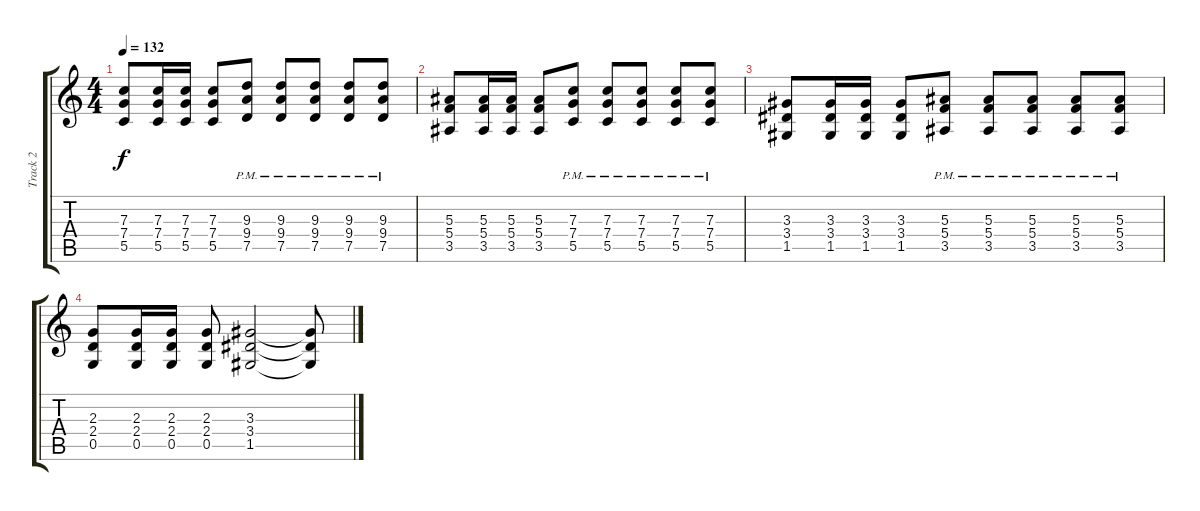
\track ("Track 2" "Track 2") {instrument distortionguitar}
\staff {score tabs}
\tuning (D4 A3 F3 C3 G2 C2) {hide}
\ts (4 4)
\tempo 132
\clef g2
\ks c
(7.3 7.4 5.5).8{dy f} (7.3 7.4 5.5).16 (7.3 7.4 5.5).16 (7.3 7.4 5.5).8 (9.3{pm} 9.4{pm} 7.5{pm}).8 (9.3{pm} 9.4{pm} 7.5{pm}).8 (9.3{pm} 9.4{pm} 7.5{pm}).8 (9.3{pm} 9.4{pm} 7.5{pm}).8 (9.3{pm} 9.4{pm} 7.5{pm}).8 |
(5.3 5.4 3.5).8 (5.3 5.4 3.5).16 (5.3 5.4 3.5).16 (5.3 5.4 3.5).8 (7.3{pm} 7.4{pm} 5.5{pm}).8 (7.3{pm} 7.4{pm} 5.5{pm}).8 (7.3{pm} 7.4{pm} 5.5{pm}).8 (7.3{pm} 7.4{pm} 5.5{pm}).8 (7.3{pm} 7.4{pm} 5.5{pm}).8 |
(3.3 3.4 1.5).8 (3.3 3.4 1.5).16 (3.3 3.4 1.5).16 (3.3 3.4 1.5).8 (5.3{pm} 5.4{pm} 3.5{pm}).8 (5.3{pm} 5.4{pm} 3.5{pm}).8 (5.3{pm} 5.4{pm} 3.5{pm}).8 (5.3{pm} 5.4{pm} 3.5{pm}).8 (5.3{pm} 5.4{pm} 3.5{pm}).8 |
(2.3 2.4 0.5).8 (2.3 2.4 0.5).16 (2.3 2.4 0.5).16 (2.3 2.4 0.5).8 (3.3 3.4 1.5).2 (3.3{t} 3.4{t} 1.5{t}).8
